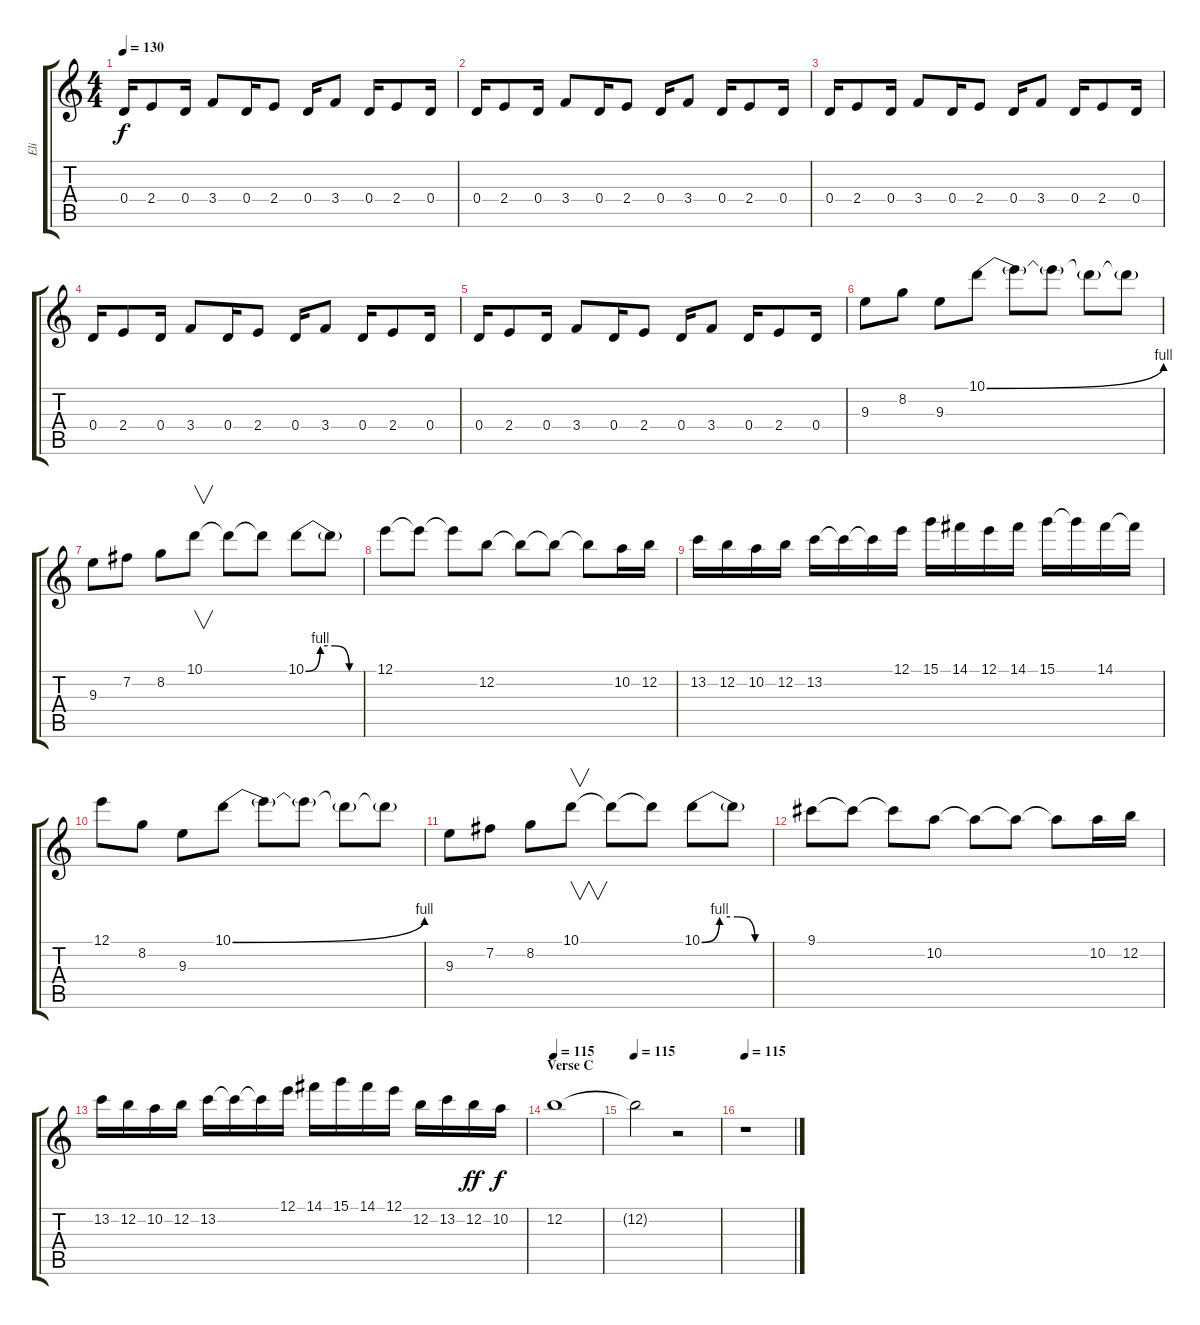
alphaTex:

\track ("Eli" "Eli") {instrument distortionguitar}
\staff {score tabs}
\tuning (E4 B3 G3 D3 A2 E2) {hide}
\ts (4 4)
\tempo 130
\clef g2
\ks c
0.4.16{dy f volume 9} 2.4.8 0.4.16 3.4.8 0.4.16 2.4.8 0.4.16 3.4.8 0.4.16 2.4.8 0.4.16 |
0.4.16{volume 9} 2.4.8 0.4.16 3.4.8 0.4.16 2.4.8 0.4.16 3.4.8 0.4.16 2.4.8 0.4.16 |
0.4.16{volume 9} 2.4.8 0.4.16 3.4.8 0.4.16 2.4.8 0.4.16 3.4.8 0.4.16 2.4.8 0.4.16 |
0.4.16{volume 9} 2.4.8 0.4.16 3.4.8 0.4.16 2.4.8 0.4.16 3.4.8 0.4.16 2.4.8 0.4.16 |
0.4.16{volume 9} 2.4.8 0.4.16 3.4.8 0.4.16 2.4.8 0.4.16 3.4.8 0.4.16 2.4.8 0.4.16 |
9.3.8{volume 13 instrument distortionguitar} 8.2.8 9.3.8 10.1{be (bend 0 0 60 4)}.8 10.1{t}.8 10.1{t}.8 10.1{t}.8 10.1{t}.8 |
9.3.8{volume 13 instrument distortionguitar} 7.2.8 8.2.8 10.1.8{v} 10.1{t}.8 10.1{t}.8 10.1{be (custom 0 0 15 4 30 4 45 0 60 0)}.8 10.1{t}.8 |
12.1.8{volume 13} 12.1{t}.8 12.1{t}.8 12.2.8 12.2{t}.8 12.2{t}.8 12.2{t}.8 10.2.16 12.2.16 |
13.2.16{volume 13 instrument distortionguitar} 12.2.16 10.2.16 12.2.16 13.2.16 13.2{t}.16 13.2{t}.16 12.1.16 15.1.16 14.1.16 12.1.16 14.1.16 15.1.16 15.1{t}.16 14.1.16 14.1{t}.16 |
12.1.8{volume 13 instrument distortionguitar} 8.2.8 9.3.8 10.1{be (bend 0 0 60 4)}.8 10.1{t}.8 10.1{t}.8 10.1{t}.8 10.1{t}.8 |
9.3.8{volume 13 instrument distortionguitar} 7.2.8 8.2.8 10.1.8{v} 10.1{t}.8 10.1{t}.8 10.1{be (custom 0 0 15 4 30 4 45 0 60 0)}.8 10.1{t}.8 |
9.1.8{volume 13 instrument distortionguitar} 9.1{t}.8 9.1{t}.8 10.2.8 10.2{t}.8 10.2{t}.8 10.2{t}.8 10.2.16 12.2.16 |
13.2.16{volume 13 instrument distortionguitar} 12.2.16 10.2.16 12.2.16 13.2.16 13.2{t}.16 13.2{t}.16 12.1.16 14.1.16 15.1.16 14.1.16 12.1.16 12.2.16 13.2.16 12.2.16{dy ff} 10.2.16{dy f instrument distortionguitar} |
\section ("" "Verse C")
\tempo 115
12.2.1{volume 8} |
\tempo 115
12.2{t}.2 r.2 |
\tempo 115
r.1
